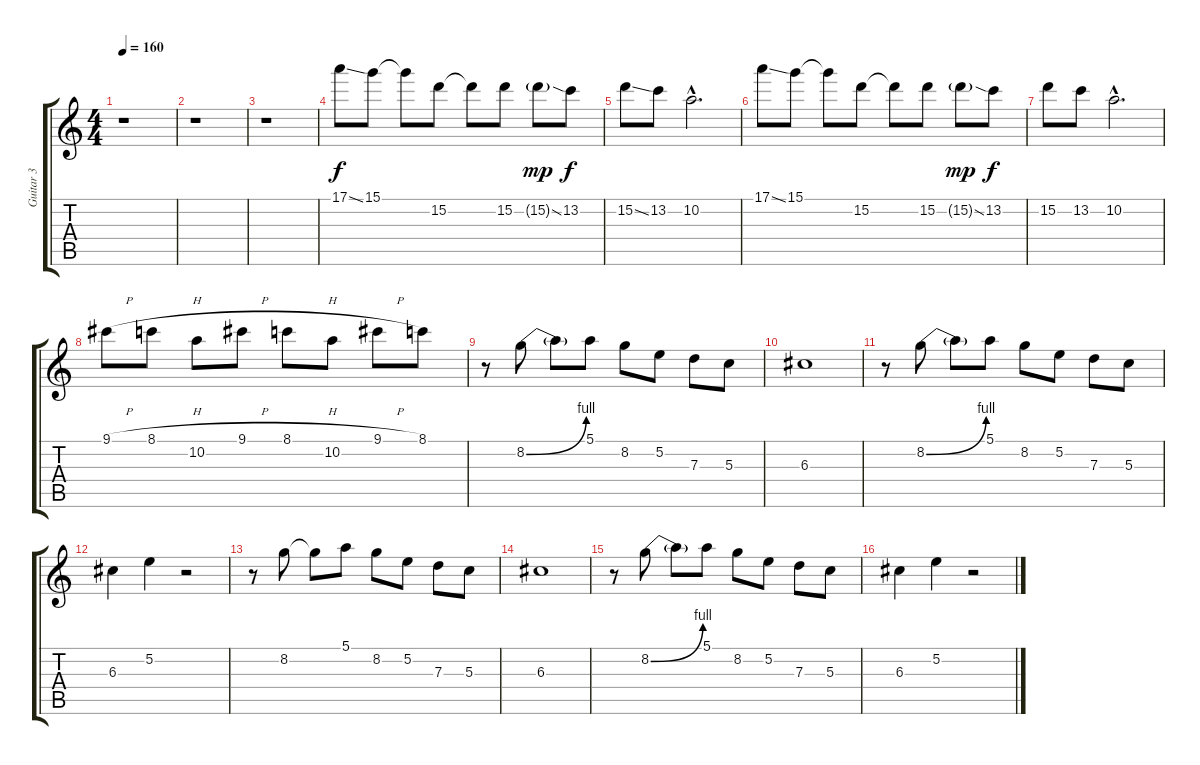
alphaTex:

\track ("Guitar 3" "Guitar 3") {instrument electricguitarclean}
\staff {score tabs}
\tuning (E4 B3 G3 D3 A2 E2) {hide}
\ts (4 4)
\tempo 160
\clef g2
\ks c
r.1{dy f} |
r.1 |
r.1 |
17.1{ss}.8 15.1.8 15.1{t}.8 15.2.8 15.2{t}.8 15.2.8 15.2{ss g}.8{dy mp} 13.2.8{dy f} |
15.2{ss}.8 13.2.8 10.2{hac}.2{d} |
17.1{ss}.8 15.1.8 15.1{t}.8 15.2.8 15.2{t}.8 15.2.8 15.2{ss g}.8{dy mp} 13.2.8{dy f} |
15.2.8 13.2.8 10.2{hac}.2{d} |
9.1{h}.8 8.1{h}.8 10.2.8 9.1{h}.8 8.1{h}.8 10.2.8 9.1{h}.8 8.1.8 |
r.8 8.2{be (bend 0 0 60 4)}.8 8.2{t}.8 5.1.8 8.2.8 5.2.8 7.3.8 5.3.8 |
6.3.1 |
r.8 8.2{be (bend 0 0 60 4)}.8 8.2{t}.8 5.1.8 8.2.8 5.2.8 7.3.8 5.3.8 |
6.3.4 5.2.4 r.2 |
r.8 8.2.8 8.2{t}.8 5.1.8 8.2.8 5.2.8 7.3.8 5.3.8 |
6.3.1 |
r.8 8.2{be (bend 0 0 60 4)}.8 8.2{t}.8 5.1.8 8.2.8 5.2.8 7.3.8 5.3.8 |
6.3.4 5.2.4 r.2
